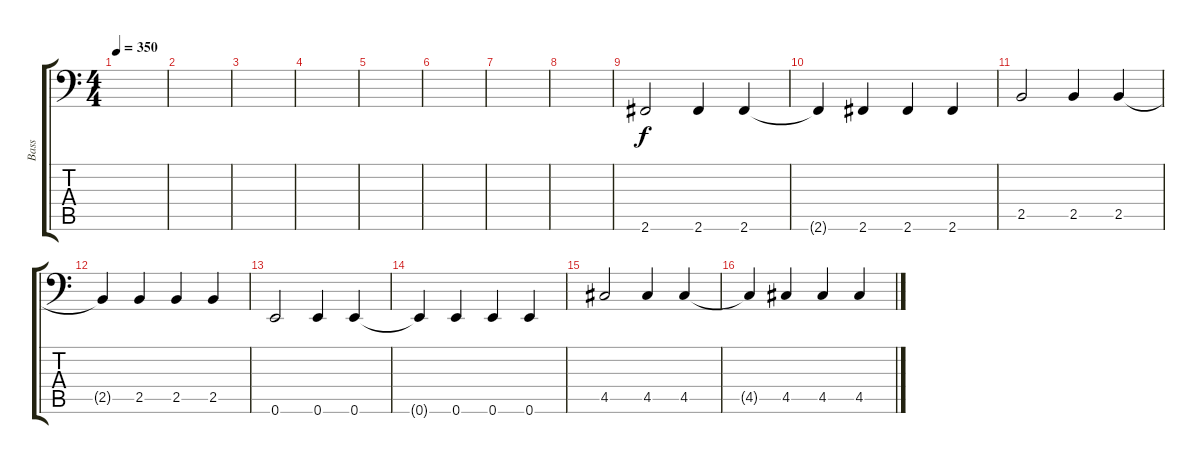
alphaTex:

\track ("Bass" "Bass") {instrument electricbasspick}
\staff {score tabs}
\tuning (E3 B2 G2 D2 A1 E1) {hide}
\ts (4 4)
\tempo 350
\clef f4
\ks c
|
|
|
|
|
|
|
|
2.6.2 2.6.4 2.6.4 |
2.6{t}.4 2.6.4 2.6.4 2.6.4 |
2.5.2 2.5.4 2.5.4 |
2.5{t}.4 2.5.4 2.5.4 2.5.4 |
0.6.2 0.6.4 0.6.4 |
0.6{t}.4 0.6.4 0.6.4 0.6.4 |
4.5.2 4.5.4 4.5.4 |
4.5{t}.4 4.5.4 4.5.4 4.5.4
